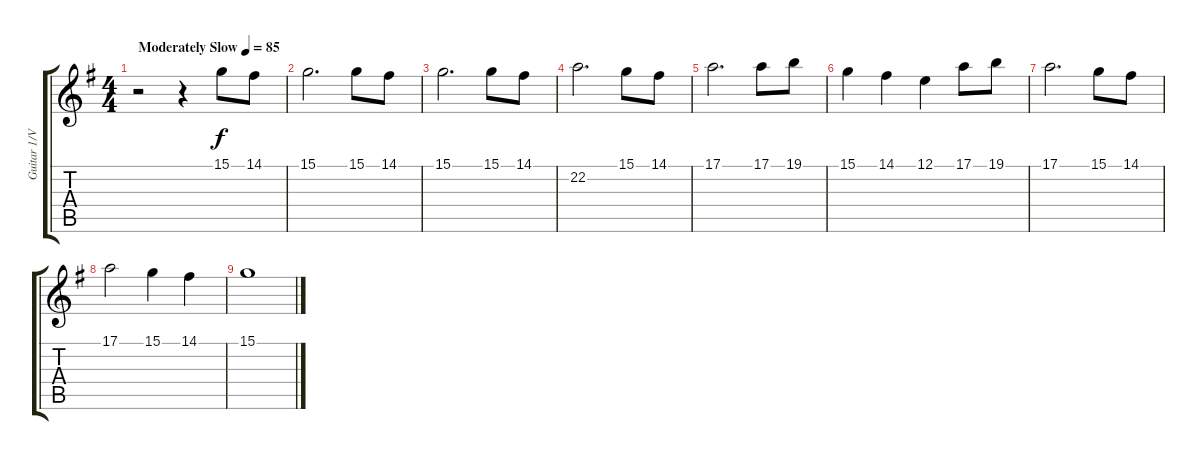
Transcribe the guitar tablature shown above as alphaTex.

\track ("Guitar 1/Violin" "Guitar 1/V") {instrument violin}
\staff {score tabs}
\tuning (E4 B3 G3 D3 A2 E2) {hide}
\ts (4 4)
\tempo (85 "Moderately Slow")
\clef g2
\ks g
r.2{dy f instrument violin} r.4 15.1.8 14.1.8 |
15.1.2{d} 15.1.8 14.1.8 |
15.1.2{d} 15.1.8 14.1.8 |
22.2.2{d} 15.1.8 14.1.8 |
17.1.2{d} 17.1.8 19.1.8 |
15.1.4 14.1.4 12.1.4 17.1.8 19.1.8 |
17.1.2{d} 15.1.8 14.1.8 |
17.1.2 15.1.4 14.1.4 |
15.1.1
